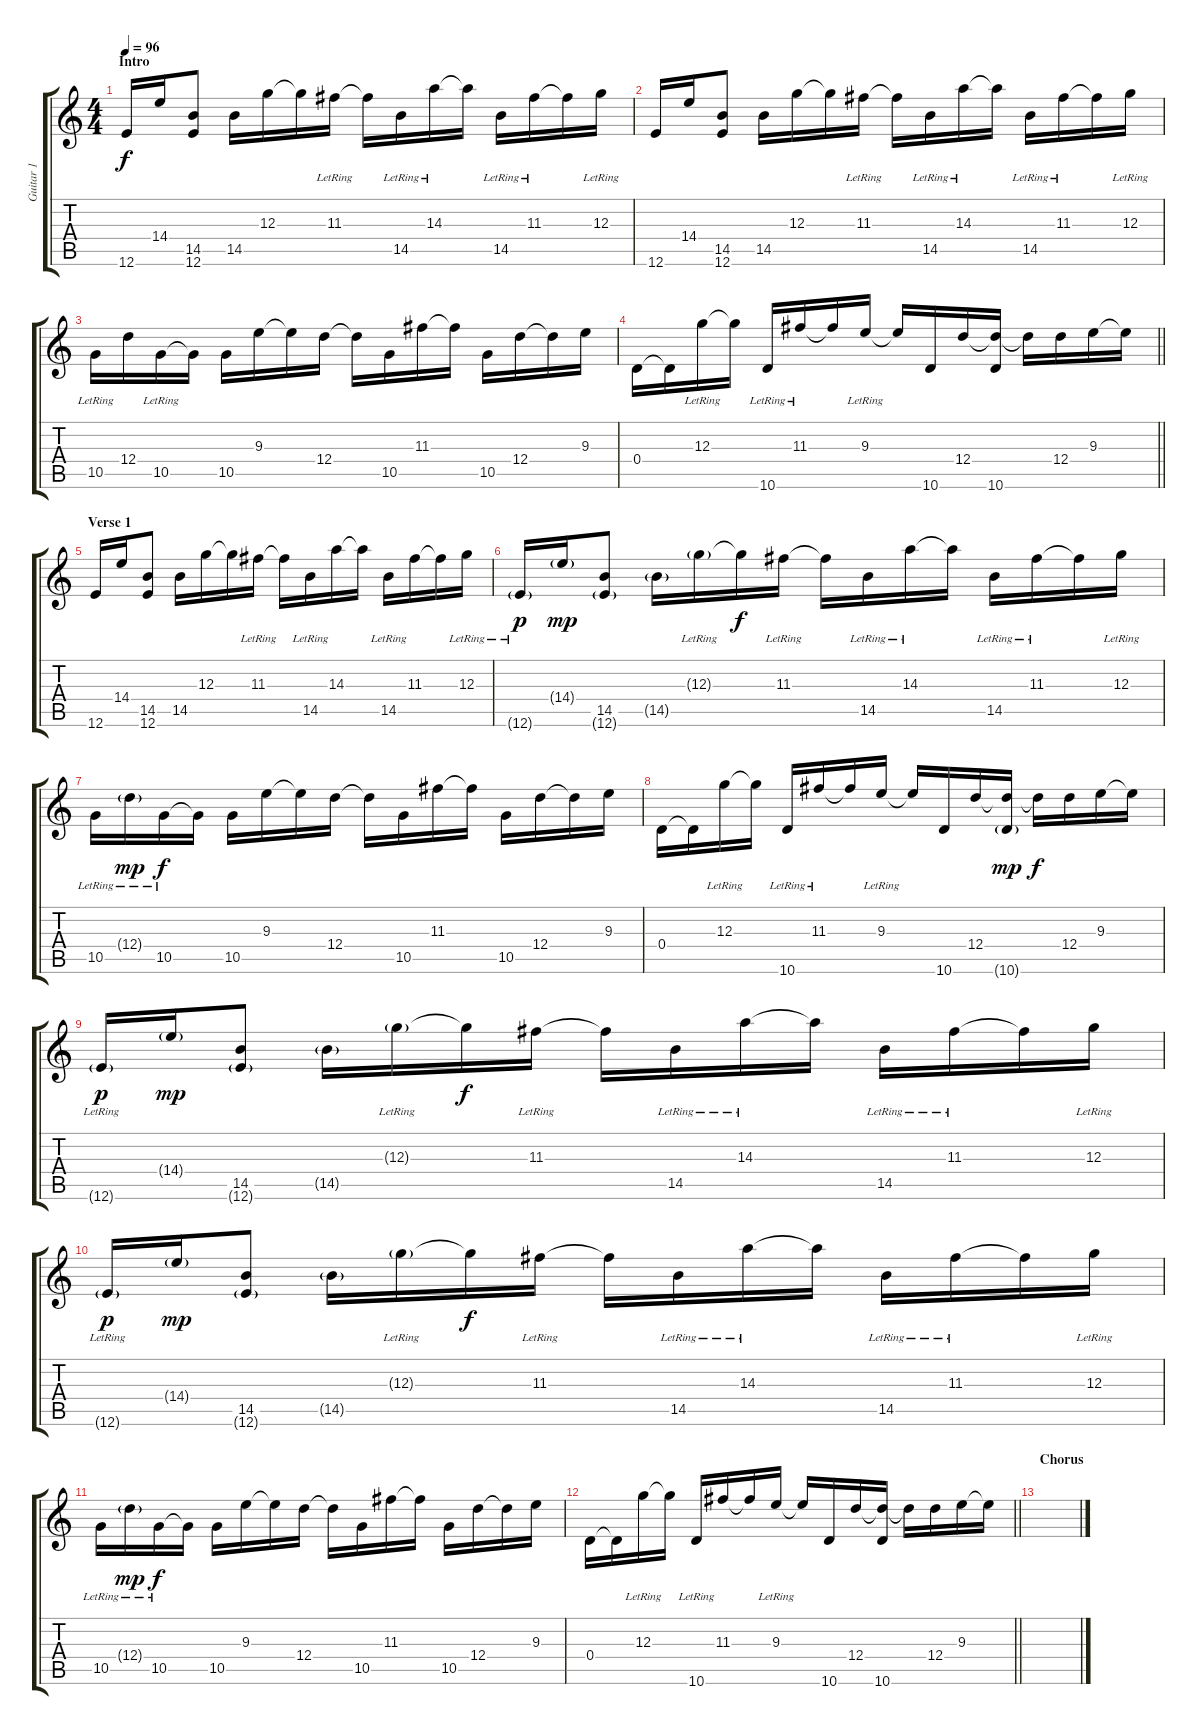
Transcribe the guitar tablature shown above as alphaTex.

\track ("Guitar 1" "Guitar 1") {instrument overdrivenguitar}
\staff {score tabs}
\tuning (E4 B3 G3 D3 A2 E2) {hide}
\ts (4 4)
\section ("" "Intro")
\tempo 96
\clef g2
\ks c
12.6.16{dy f instrument overdrivenguitar} 14.4.16 (14.5 12.6).8 14.5.16 12.3.16 12.3{t}.16 11.3{lr}.16 11.3{t}.16 14.5{lr}.16 14.3{lr}.16 14.3{t}.16 14.5{lr}.16 11.3{lr}.16 11.3{t}.16 12.3{lr}.16 |
12.6.16 14.4.16 (14.5 12.6).8 14.5.16 12.3.16 12.3{t}.16 11.3{lr}.16 11.3{t}.16 14.5{lr}.16 14.3{lr}.16 14.3{t}.16 14.5{lr}.16 11.3{lr}.16 11.3{t}.16 12.3{lr}.16 |
10.5{lr}.16 12.4.16 10.5{lr}.16 10.5{t}.16 10.5.16 9.3.16 9.3{t}.16 12.4.16 12.4{t}.16 10.5.16 11.3.16 11.3{t}.16 10.5.16 12.4.16 12.4{t}.16 9.3.16 |
\barLineRight lightlight
0.4.16 0.4{t}.16 12.3{lr}.16 12.3{t}.16 10.6{lr}.16 11.3{lr}.16 11.3{t}.16 9.3{lr}.16 9.3{t}.16 10.6.16 12.4.16 (12.4{t} 10.6).16 12.4{t}.16 12.4.16 9.3.16 9.3{t}.16 |
\section ("" "Verse 1")
12.6.16 14.4.16 (14.5 12.6).8 14.5.16 12.3.16 12.3{t}.16 11.3{lr}.16 11.3{t}.16 14.5{lr}.16 14.3{lr}.16 14.3{t}.16 14.5{lr}.16 11.3{lr}.16 11.3{t}.16 12.3{lr}.16 |
12.6{g lr}.16{dy p} 14.4{g}.16{dy mp} (14.5 12.6{g}).8 14.5{g}.16 12.3{g lr}.16 12.3{t}.16{dy f} 11.3{lr}.16 11.3{t}.16 14.5{lr}.16 14.3{lr}.16 14.3{t}.16 14.5{lr}.16 11.3{lr}.16 11.3{t}.16 12.3{lr}.16 |
10.5{lr}.16 12.4{g lr}.16{dy mp} 10.5{lr}.16{dy f} 10.5{t}.16 10.5.16 9.3.16 9.3{t}.16 12.4.16 12.4{t}.16 10.5.16 11.3.16 11.3{t}.16 10.5.16 12.4.16 12.4{t}.16 9.3.16 |
0.4.16 0.4{t}.16 12.3{lr}.16 12.3{t}.16 10.6{lr}.16 11.3{lr}.16 11.3{t}.16 9.3{lr}.16 9.3{t}.16 10.6.16 12.4.16 (12.4{t} 10.6{g}).16{dy mp} 12.4{t}.16{dy f} 12.4.16 9.3.16 9.3{t}.16 |
12.6{g lr}.16{dy p} 14.4{g}.16{dy mp} (14.5 12.6{g}).8 14.5{g}.16 12.3{g lr}.16 12.3{t}.16{dy f} 11.3{lr}.16 11.3{t}.16 14.5{lr}.16 14.3{lr}.16 14.3{t}.16 14.5{lr}.16 11.3{lr}.16 11.3{t}.16 12.3{lr}.16 |
12.6{g lr}.16{dy p} 14.4{g}.16{dy mp} (14.5 12.6{g}).8 14.5{g}.16 12.3{g lr}.16 12.3{t}.16{dy f} 11.3{lr}.16 11.3{t}.16 14.5{lr}.16 14.3{lr}.16 14.3{t}.16 14.5{lr}.16 11.3{lr}.16 11.3{t}.16 12.3{lr}.16 |
10.5{lr}.16 12.4{g lr}.16{dy mp} 10.5{lr}.16{dy f} 10.5{t}.16 10.5.16 9.3.16 9.3{t}.16 12.4.16 12.4{t}.16 10.5.16 11.3.16 11.3{t}.16 10.5.16 12.4.16 12.4{t}.16 9.3.16 |
\barLineRight lightlight
0.4.16 0.4{t}.16 12.3{lr}.16 12.3{t}.16 10.6{lr}.16 11.3{lr}.16 11.3{t}.16 9.3{lr}.16 9.3{t}.16 10.6.16 12.4.16 (12.4{t} 10.6).16 12.4{t}.16 12.4.16 9.3.16 9.3{t}.16 |
\section ("" "Chorus")
